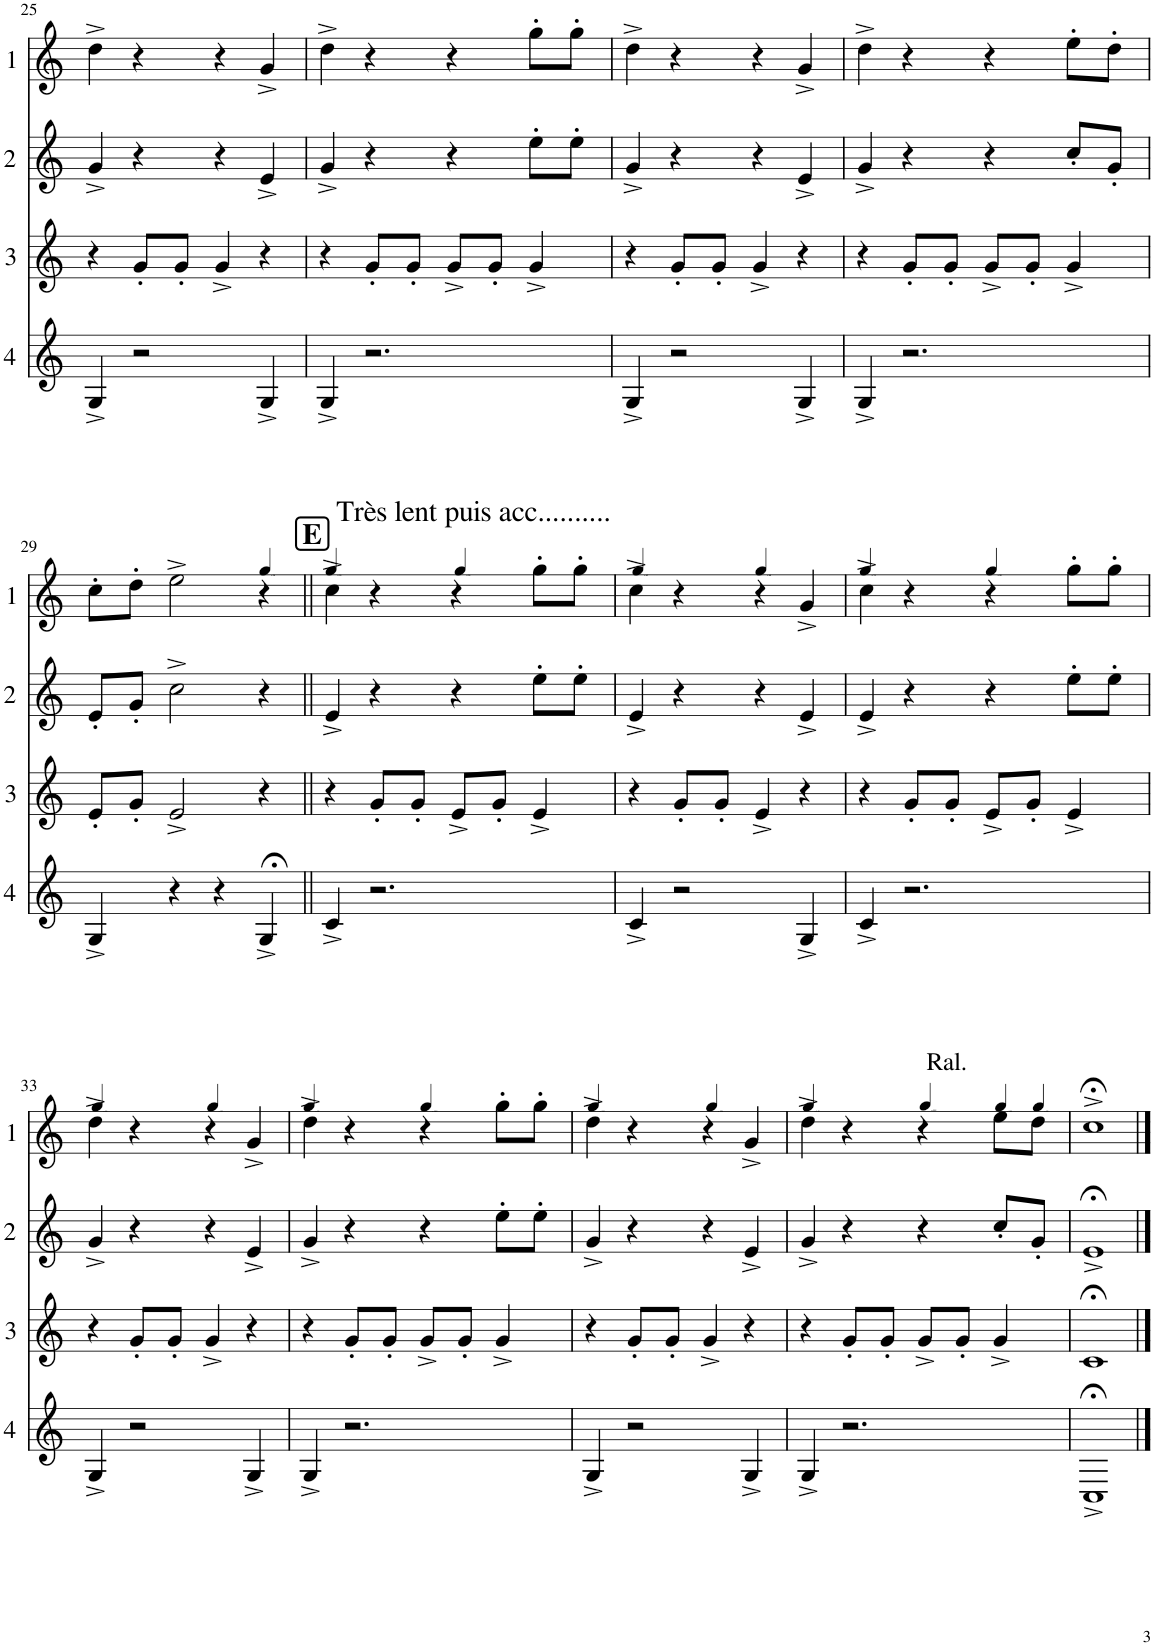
**kern	**kern	**kern	**kern
*part4	*part3	*part2	*part1
*staff4	*staff3	*staff2	*staff1
*I"Cor 4	*I"Cor 3	*I"Cor 2	*I"Cor 1
!!LO:PB:g=z
*clefG2	*clefG2	*clefG2	*clefG2
*Trd4c7	*Trd4c7	*Trd4c7	*Trd4c7
*k[]	*k[]	*k[]	*k[]
*M4/4	*M4/4	*M4/4	*M4/4
=25	=25	=25	=25
4G^/	4r	4g^/	4dd^\
2r	8g'/L	4r	4r
.	8g'/J	.	.
.	4g^/	4r	4r
4G^/	4r	4e^/	4g^/
=26	=26	=26	=26
4G^/	4r	4g^/	4dd^\
2.r	8g'/L	4r	4r
.	8g'/J	.	.
.	8g^/L	4r	4r
.	8g'/J	.	.
.	4g^/	8ee'\L	8gg'\L
.	.	8ee'\J	8gg'\J
=27	=27	=27	=27
4G^/	4r	4g^/	4dd^\
2r	8g'/L	4r	4r
.	8g'/J	.	.
.	4g^/	4r	4r
4G^/	4r	4e^/	4g^/
=28	=28	=28	=28
4G^/	4r	4g^/	4dd^\
2.r	8g'/L	4r	4r
.	8g'/J	.	.
.	8g^/L	4r	4r
.	8g'/J	.	.
.	4g^/	8cc'/L	8ee'\L
.	.	8g'/J	8dd'\J
!!LO:LB:g=z
=29	=29	=29	=29
4G^/	8e'/L	8e'/L	8cc'\L
.	8g'/J	8g'/J	8dd'\J
4r	2e^/	2cc^\	2ee^\
4r	.	.	.
*	*	*	*MM30
4G;<^/	4r	4r	4r
=30||	=30||	=30||	=30||
!!LO:REH:place=s1:a:B:cj:fs=14:t=E
*	*	*	*MM50
!	!	!	!LO:TX:a:t=Très lent puis acc..........
4c^/	4r	4e^/	4cc^\
2.r	8g'/L	4r	4r
.	8g'/J	.	.
*	*	*	*MM56
.	8e^/L	4r	4r
.	8g'/J	.	.
.	4e^/	8ee'\L	8gg'\L
.	.	8ee'\J	8gg'\J
=31	=31	=31	=31
*	*	*	*MM62
4c^/	4r	4e^/	4cc^\
2r	8g'/L	4r	4r
.	8g'/J	.	.
*	*	*	*MM68
.	4e^/	4r	4r
4G^/	4r	4e^/	4g^/
=32	=32	=32	=32
*	*	*	*MM74
4c^/	4r	4e^/	4cc^\
2.r	8g'/L	4r	4r
.	8g'/J	.	.
*	*	*	*MM80
.	8e^/L	4r	4r
.	8g'/J	.	.
.	4e^/	8ee'\L	8gg'\L
.	.	8ee'\J	8gg'\J
!!LO:LB:g=z
=33	=33	=33	=33
*	*	*	*MM86
4G^/	4r	4g^/	4dd^\
2r	8g'/L	4r	4r
.	8g'/J	.	.
*	*	*	*MM92
.	4g^/	4r	4r
4G^/	4r	4e^/	4g^/
=34	=34	=34	=34
*	*	*	*MM98
4G^/	4r	4g^/	4dd^\
2.r	8g'/L	4r	4r
.	8g'/J	.	.
*	*	*	*MM108
.	8g^/L	4r	4r
.	8g'/J	.	.
.	4g^/	8ee'\L	8gg'\L
.	.	8ee'\J	8gg'\J
=35	=35	=35	=35
*	*	*	*MM115
4G^/	4r	4g^/	4dd^\
2r	8g'/L	4r	4r
.	8g'/J	.	.
*	*	*	*MM126
.	4g^/	4r	4r
4G^/	4r	4e^/	4g^/
=36	=36	=36	=36
*	*	*	*MM140
4G^/	4r	4g^/	4dd^\
2.r	8g'/L	4r	4r
.	8g'/J	.	.
*	*	*	*MM115
!	!	!	!LO:TX:a:t=Ral.
.	8g^/L	4r	4r
.	8g'/J	.	.
*	*	*	*MM100
.	4g^/	8cc'/L	8ee'\L
*	*	*	*MM80
.	.	8g'/J	8dd'\J
=37	=37	=37	=37
1C;<^	1c;<	1e;<^	1cc;<^
==	==	==	==
*-	*-	*-	*-
